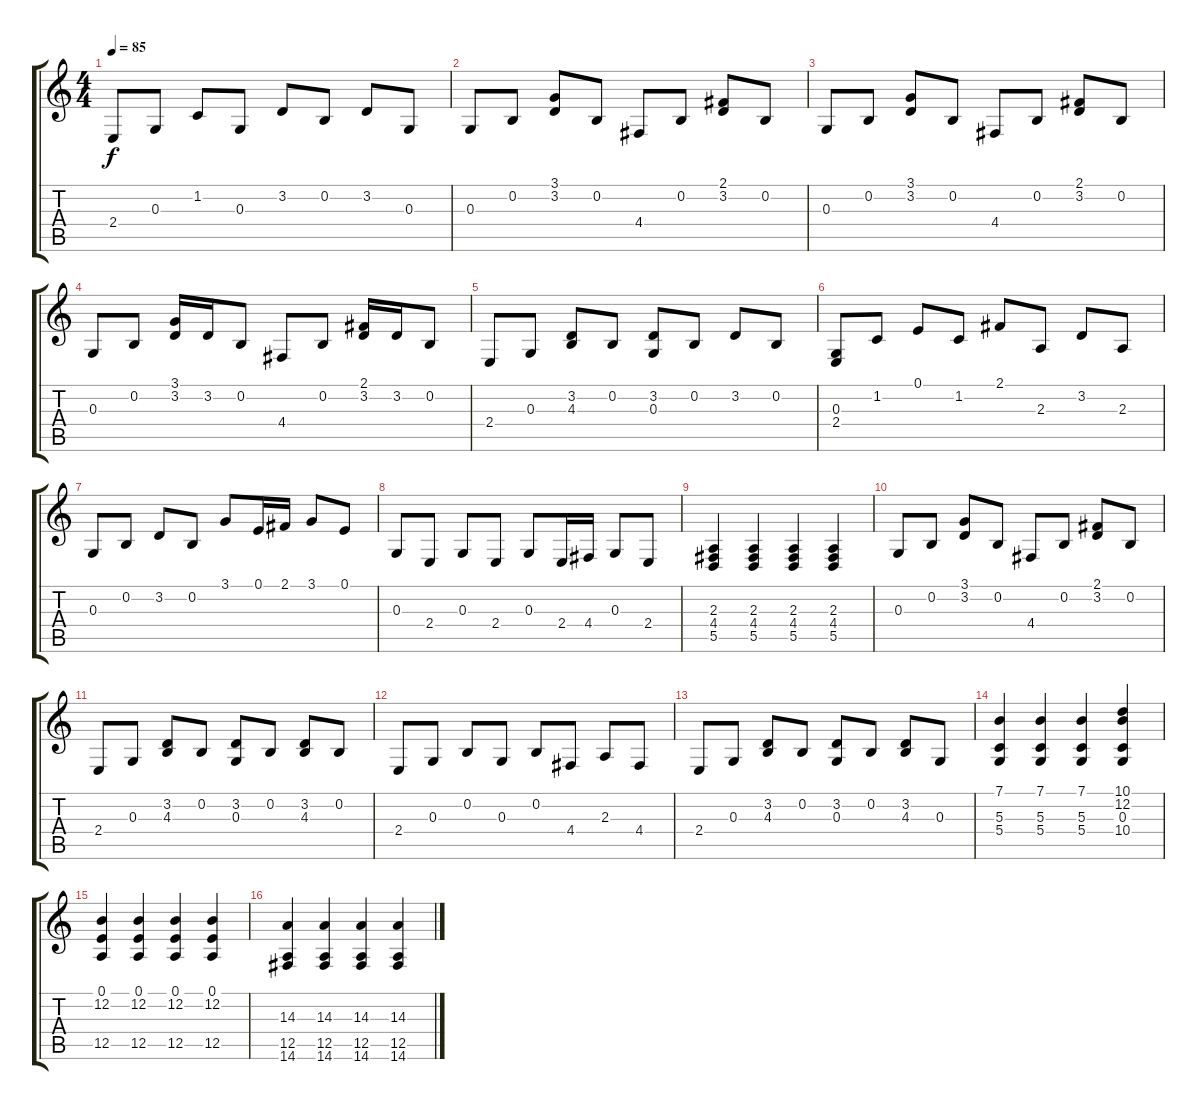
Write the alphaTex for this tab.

\track "" {instrument acousticgrandpiano}
\staff {score tabs}
\tuning (E4 B3 G3 D3 A2 E2) {hide}
\ts (4 4)
\tempo 85
\clef g2
\ks c
2.4.8{dy f} 0.3.8 1.2.8 0.3.8 3.2.8 0.2.8 3.2.8 0.3.8 |
0.3.8 0.2.8 (3.1 3.2).8 0.2.8 4.4.8 0.2.8 (2.1 3.2).8 0.2.8 |
0.3.8 0.2.8 (3.1 3.2).8 0.2.8 4.4.8 0.2.8 (2.1 3.2).8 0.2.8 |
0.3.8 0.2.8 (3.1 3.2).16 3.2.16 0.2.8 4.4.8 0.2.8 (2.1 3.2).16 3.2.16 0.2.8 |
2.4.8 0.3.8 (3.2 4.3).8 0.2.8 (3.2 0.3).8 0.2.8 3.2.8 0.2.8 |
(0.3 2.4).8 1.2.8 0.1.8 1.2.8 2.1.8 2.3.8 3.2.8 2.3.8 |
0.3.8 0.2.8 3.2.8 0.2.8 3.1.8 0.1.16 2.1.16 3.1.8 0.1.8 |
0.3.8 2.4.8 0.3.8 2.4.8 0.3.8 2.4.16 4.4.16 0.3.8 2.4.8 |
(2.3 4.4 5.5).4 (2.3 4.4 5.5).4 (2.3 4.4 5.5).4 (2.3 4.4 5.5).4 |
0.3.8 0.2.8 (3.1 3.2).8 0.2.8 4.4.8 0.2.8 (2.1 3.2).8 0.2.8 |
2.4.8 0.3.8 (3.2 4.3).8 0.2.8 (3.2 0.3).8 0.2.8 (3.2 4.3).8 0.2.8 |
2.4.8 0.3.8 0.2.8 0.3.8 0.2.8 4.4.8 2.3.8 4.4.8 |
2.4.8 0.3.8 (3.2 4.3).8 0.2.8 (3.2 0.3).8 0.2.8 (3.2 4.3).8 0.3.8 |
(7.1 5.3 5.4).4 (7.1 5.3 5.4).4 (7.1 5.3 5.4).4 (10.1 12.2 0.3 10.4).4 |
(0.1 12.2 12.5).4 (0.1 12.2 12.5).4 (0.1 12.2 12.5).4 (0.1 12.2 12.5).4 |
(14.3 12.5 14.6).4 (14.3 12.5 14.6).4 (14.3 12.5 14.6).4 (14.3 12.5 14.6).4
